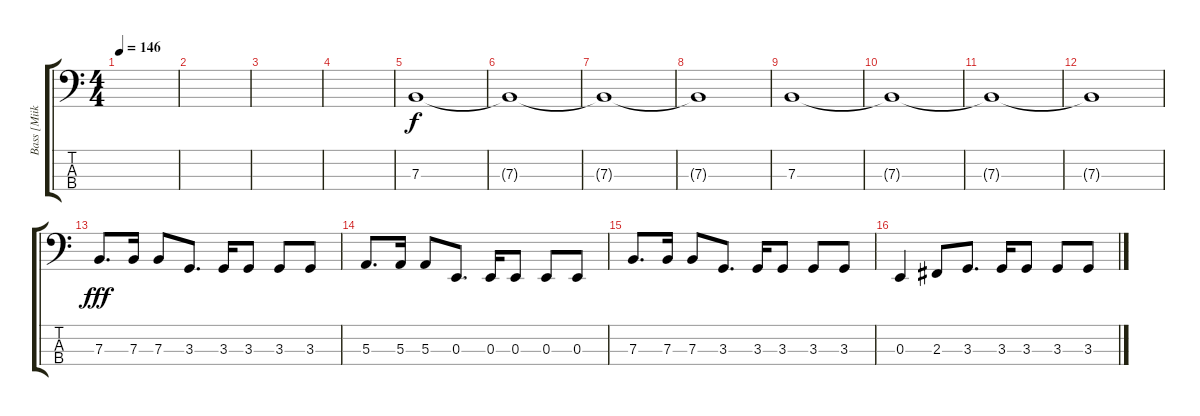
\track ("Bass [Miika]" "Bass [Miik") {instrument electricbassfinger}
\staff {score tabs}
\tuning (D2 A1 E1 B0) {hide}
\ts (4 4)
\tempo 146
\clef f4
\ks c
|
|
|
|
7.3.1{dy f} |
7.3{t}.1 |
7.3{t}.1 |
7.3{t}.1 |
7.3.1 |
7.3{t}.1 |
7.3{t}.1 |
7.3{t}.1 |
7.3.8{d dy fff} 7.3.16 7.3.8 3.3.8{d} 3.3.16 3.3.8 3.3.8 3.3.8 |
5.3.8{d} 5.3.16 5.3.8 0.3.8{d} 0.3.16 0.3.8 0.3.8 0.3.8 |
7.3.8{d} 7.3.16 7.3.8 3.3.8{d} 3.3.16 3.3.8 3.3.8 3.3.8 |
0.3.4 2.3.8 3.3.8{d} 3.3.16 3.3.8 3.3.8 3.3.8
